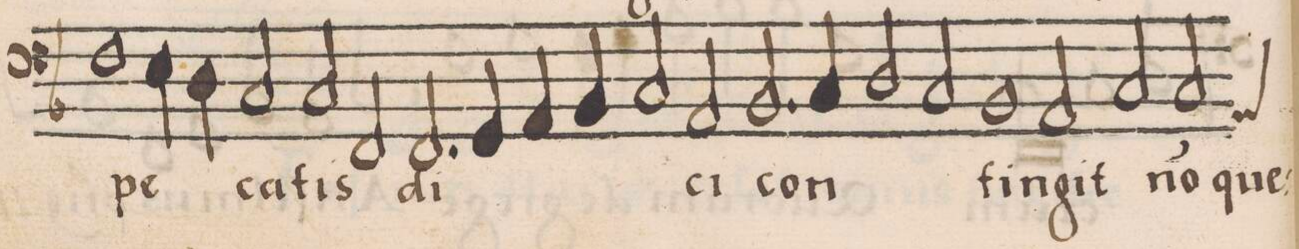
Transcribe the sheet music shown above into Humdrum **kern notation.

**kern	**text	**text
*I"BASSVS	*	*
*clefF4	*	*
*k[b-]	*	*
*met(C)	*	*
*M2/1	*	*
1F	pe-	.
4E\	.	.
4D\	.	.
=56-	=56-	=56-
2C/	-ca-	.
2C/	-tis	.
2FF/	.	.
2.FF/	di-	.
=57-	=57-	=57-
4GG/	.	.
4AA/	.	.
4BB-/	.	.
2C/	.	.
2AA/	-ci	.
=58-	=58-	=58-
2.BB-/	con-	.
4C/	.	.
2D/	.	.
2C/	.	.
=59-	=59-	=59-
1BB-	-tin-	.
2AA/	-git	.
2C/	no(n)	.
=60-	=60-	=60-
*custos:AA	*	*
2C/	que-	.
*-	*-	*-
